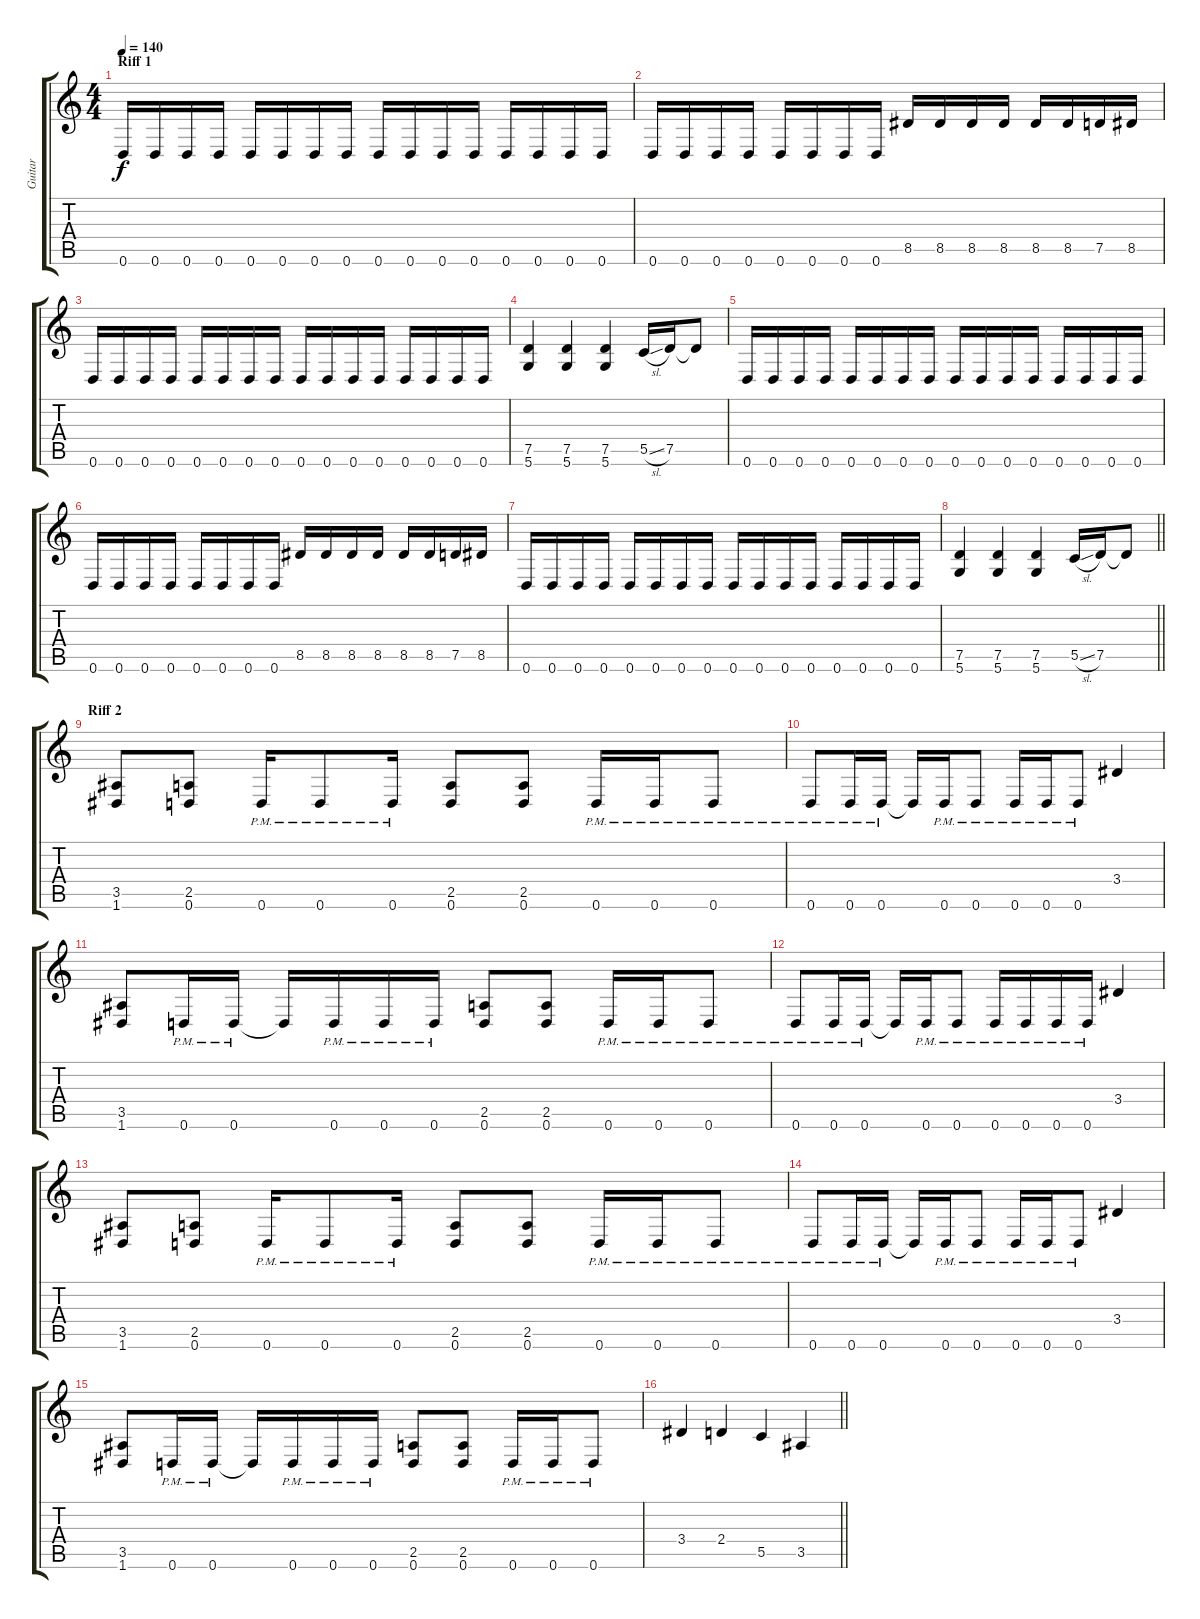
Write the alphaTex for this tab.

\track ("Guitar" "Guitar") {instrument distortionguitar}
\staff {score tabs}
\tuning (D4 A3 F3 C3 G2 D2) {hide}
\ts (4 4)
\section ("" "Riff 1")
\tempo 140
\clef g2
\ks c
0.6.16{dy f} 0.6.16 0.6.16 0.6.16 0.6.16 0.6.16 0.6.16 0.6.16 0.6.16 0.6.16 0.6.16 0.6.16 0.6.16 0.6.16 0.6.16 0.6.16 |
0.6.16 0.6.16 0.6.16 0.6.16 0.6.16 0.6.16 0.6.16 0.6.16 8.5.16 8.5.16 8.5.16 8.5.16 8.5.16 8.5.16 7.5.16 8.5.16 |
0.6.16 0.6.16 0.6.16 0.6.16 0.6.16 0.6.16 0.6.16 0.6.16 0.6.16 0.6.16 0.6.16 0.6.16 0.6.16 0.6.16 0.6.16 0.6.16 |
(7.5 5.6).4 (7.5 5.6).4 (7.5 5.6).4 5.5{sl}.16 7.5.16 7.5{t}.8 |
0.6.16 0.6.16 0.6.16 0.6.16 0.6.16 0.6.16 0.6.16 0.6.16 0.6.16 0.6.16 0.6.16 0.6.16 0.6.16 0.6.16 0.6.16 0.6.16 |
0.6.16 0.6.16 0.6.16 0.6.16 0.6.16 0.6.16 0.6.16 0.6.16 8.5.16 8.5.16 8.5.16 8.5.16 8.5.16 8.5.16 7.5.16 8.5.16 |
0.6.16 0.6.16 0.6.16 0.6.16 0.6.16 0.6.16 0.6.16 0.6.16 0.6.16 0.6.16 0.6.16 0.6.16 0.6.16 0.6.16 0.6.16 0.6.16 |
\barLineRight lightlight
(7.5 5.6).4 (7.5 5.6).4 (7.5 5.6).4 5.5{sl}.16 7.5.16 7.5{t}.8 |
\section ("" "Riff 2")
(3.5 1.6).8 (2.5 0.6).8 0.6{pm}.16 0.6{pm}.8 0.6{pm}.16 (2.5 0.6).8 (2.5 0.6).8 0.6{pm}.16 0.6{pm}.16 0.6{pm}.8 |
0.6{pm}.8 0.6{pm}.16 0.6{pm}.16 0.6{t}.16 0.6{pm}.16 0.6{pm}.8 0.6{pm}.16 0.6{pm}.16 0.6{pm}.8 3.4.4 |
(3.5 1.6).8 0.6{pm}.16 0.6{pm}.16 0.6{t}.16 0.6{pm}.16 0.6{pm}.16 0.6{pm}.16 (2.5 0.6).8 (2.5 0.6).8 0.6{pm}.16 0.6{pm}.16 0.6{pm}.8 |
0.6{pm}.8 0.6{pm}.16 0.6{pm}.16 0.6{t}.16 0.6{pm}.16 0.6{pm}.8 0.6{pm}.16 0.6{pm}.16 0.6{pm}.16 0.6{pm}.16 3.4.4 |
(3.5 1.6).8 (2.5 0.6).8 0.6{pm}.16 0.6{pm}.8 0.6{pm}.16 (2.5 0.6).8 (2.5 0.6).8 0.6{pm}.16 0.6{pm}.16 0.6{pm}.8 |
0.6{pm}.8 0.6{pm}.16 0.6{pm}.16 0.6{t}.16 0.6{pm}.16 0.6{pm}.8 0.6{pm}.16 0.6{pm}.16 0.6{pm}.8 3.4.4 |
(3.5 1.6).8 0.6{pm}.16 0.6{pm}.16 0.6{t}.16 0.6{pm}.16 0.6{pm}.16 0.6{pm}.16 (2.5 0.6).8 (2.5 0.6).8 0.6{pm}.16 0.6{pm}.16 0.6{pm}.8 |
\barLineRight lightlight
3.4.4 2.4.4 5.5.4 3.5.4
